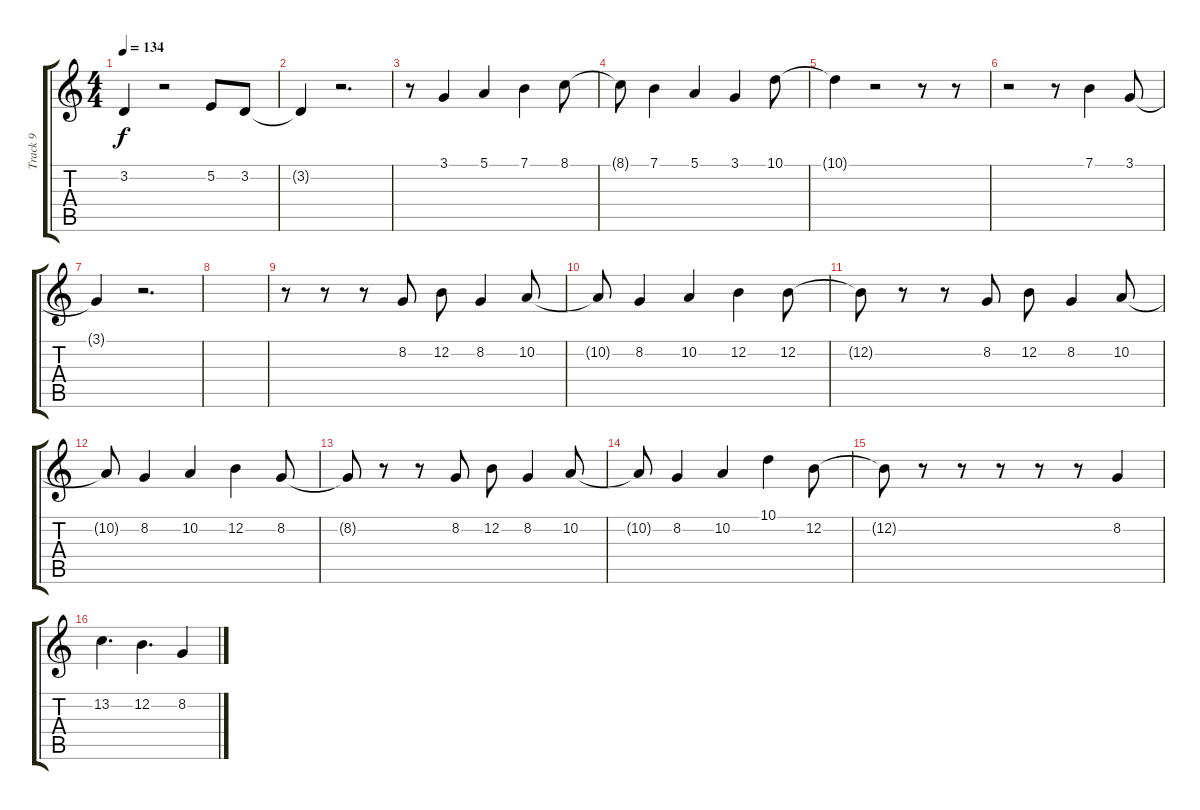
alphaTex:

\track ("Track 9" "Track 9") {instrument recorder}
\staff {score tabs}
\tuning (E4 B3 G3 D3 A2 E2) {hide}
\ts (4 4)
\tempo 134
\clef g2
\ks c
3.2{t}.4{dy f} r.2 5.2.8 3.2.8 |
3.2{t}.4 r.2{d} |
r.8 3.1.4 5.1.4 7.1.4 8.1.8 |
8.1{t}.8 7.1.4 5.1.4 3.1.4 10.1.8 |
10.1{t}.4 r.2 r.8 r.8 |
r.2 r.8 7.1.4 3.1.8 |
3.1{t}.4 r.2{d} |
|
r.8 r.8 r.8 8.2.8 12.2.8 8.2.4 10.2.8 |
10.2{t}.8 8.2.4 10.2.4 12.2.4 12.2.8 |
12.2{t}.8 r.8 r.8 8.2.8 12.2.8 8.2.4 10.2.8 |
10.2{t}.8 8.2.4 10.2.4 12.2.4 8.2.8 |
8.2{t}.8 r.8 r.8 8.2.8 12.2.8 8.2.4 10.2.8 |
10.2{t}.8 8.2.4 10.2.4 10.1.4 12.2.8 |
12.2{t}.8 r.8 r.8 r.8 r.8 r.8 8.2.4 |
13.2.4{d} 12.2.4{d} 8.2.4
